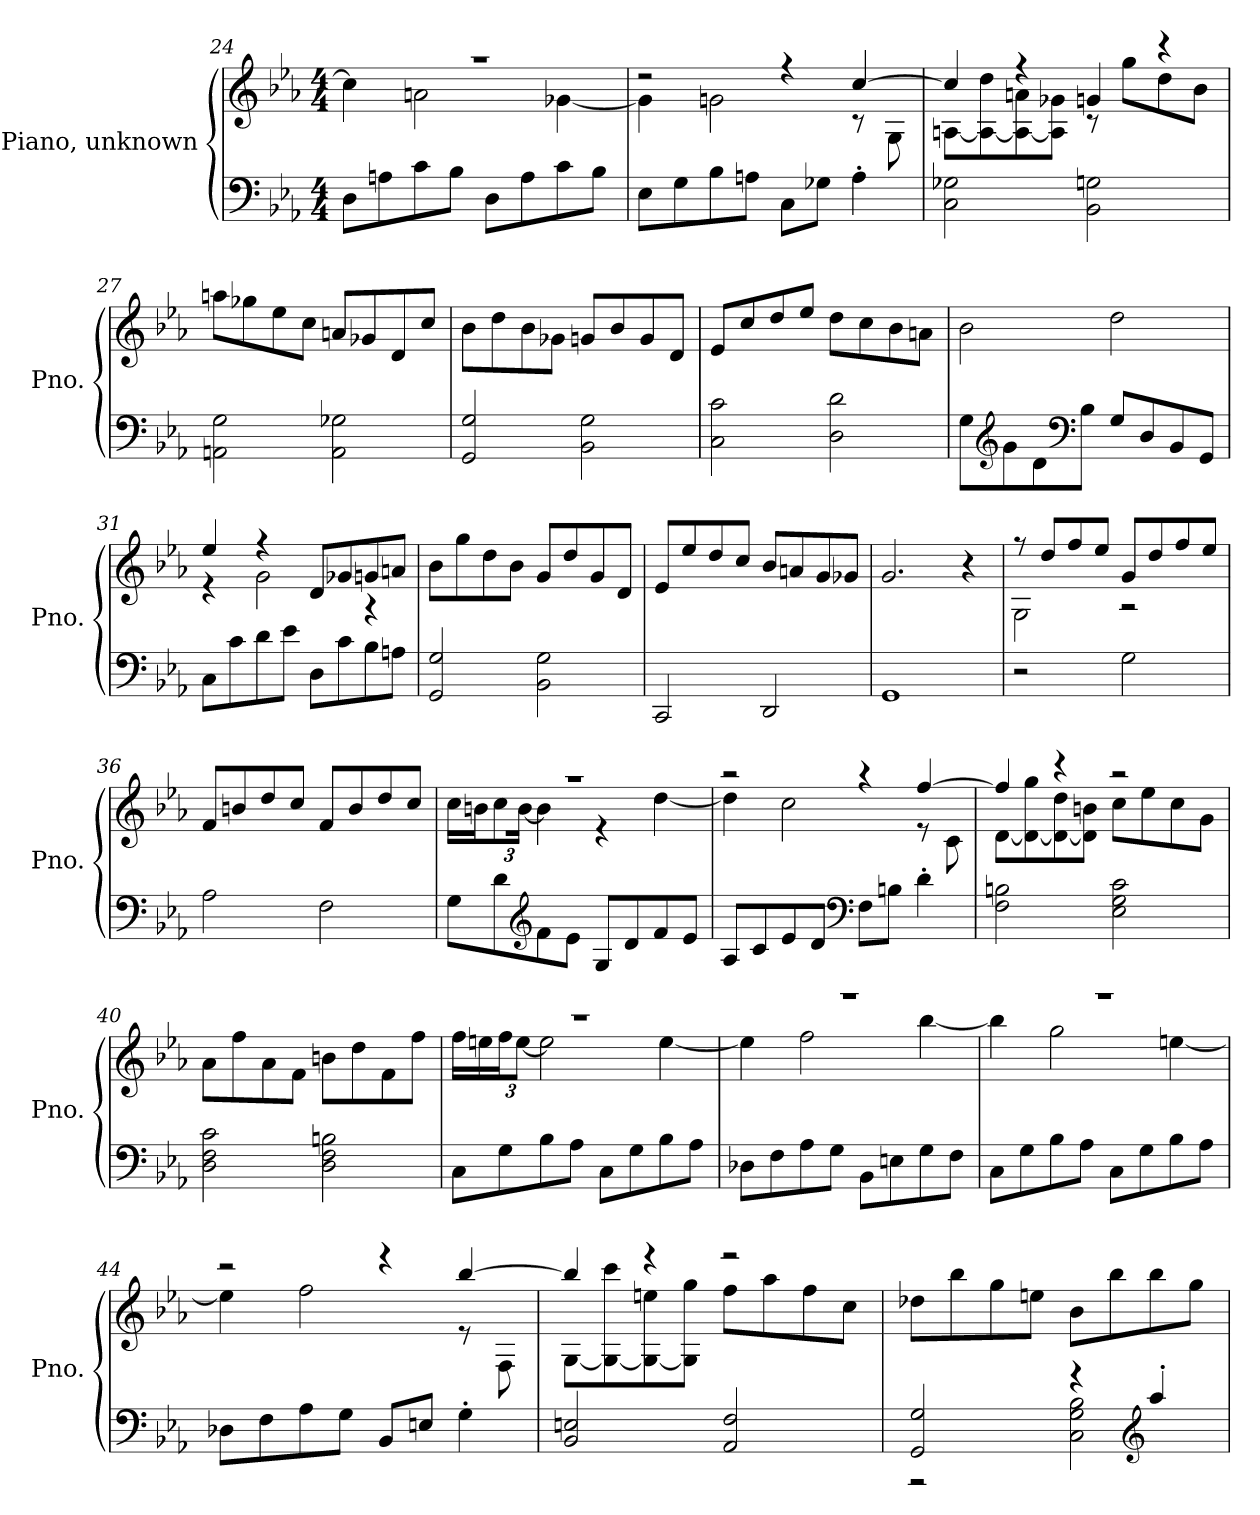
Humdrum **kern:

**kern	**kern
*part1	*part1
*staff2	*staff1
*I"Piano, unknown	*
*I'Pno.	*
*clefF4	*clefG2
*k[b-e-a-]	*k[b-e-a-]
*M4/4	*M4/4
=24	=24
*	*^
8D\L	1r	4cc\]
8An\	.	.
8c\	.	2an\
8B-\J	.	.
8D\L	.	.
8A\	.	.
8c\	.	[4g-X\
8B-\J	.	.
=25	=25	=25
8E-\L	2r	4g-\]
8G\	.	.
8B-\	.	2gn\
8An\J	.	.
8C\L	4r	.
8G-X\J	.	.
4A'\	[4cc/	8r
.	.	8G\
=26	=26	=26
2C\ 2G-X\	4cc/]	[8An\L
.	.	8A\_ 8dd\
.	4r	8A\_ 8an\
.	.	8A\] 8g-X\J
2BB-\ 2Gn\	4gn/	8r
.	.	8gg\L
.	4r	8dd\
.	.	8b-\J
*	*v	*v
!!LO:LB:g=z
=27	=27
2AAn\ 2G\	8aan\L
.	8gg-X\
.	8ee-\
.	8cc\J
2AA\ 2G-X\	8an/L
.	8g-X/
.	8d/
.	8cc/J
=28	=28
2GG/ 2G/	8b-\L
.	8dd\
.	8b-\
.	8g-X\J
2BB-\ 2G\	8gn/L
.	8b-/
.	8g/
.	8d/J
=29	=29
2C\ 2c\	8e-/L
.	8cc/
.	8dd/
.	8ee-/J
2D\ 2d\	8dd\L
.	8cc\
.	8b-\
.	8an\J
=30	=30
8G\L	2b-\
*clefG2	*
8g\	.
8d\	.
*clefF4	*
8B-\J	.
8G/L	2dd\
8D/	.
8BB-/	.
8GG/J	.
!!LO:LB:g=z
=31	=31
*	*^
8C\L	4ee-/	4r
8c\	.	.
8d\	4r	2g\
8e-\J	.	.
8D\L	8d/L	.
8c\	8g-X/	.
8B-\	8gn/	4r
8An\J	8an/J	.
*	*v	*v
=32	=32
2GG/ 2G/	8b-\L
.	8gg\
.	8dd\
.	8b-\J
2BB-\ 2G\	8g/L
.	8dd/
.	8g/
.	8d/J
=33	=33
2CC/	8e-/L
.	8ee-/
.	8dd/
.	8cc/J
2DD/	8b-/L
.	8an/
.	8g/
.	8g-X/J
=34	=34
1GG	2.g/
.	4r
=35	=35
*	*^
2r	8r	2G\
.	8dd/L	.
.	8ff/	.
.	8ee-/J	.
2G\	8g/L	2r
.	8dd/	.
.	8ff/	.
.	8ee-/J	.
*	*v	*v
!!LO:LB:g=z
=36	=36
2A-\	8f/L
.	8bn/
.	8dd/
.	8cc/J
2F\	8f/L
.	8b/
.	8dd/
.	8cc/J
=37	=37
*	*^
8G\L	1r	16cc\LL
.	.	16bn\J
*	*	*Xbrackettup
8d\	.	12cc\
.	.	[24b\Jk
*clefG2	*	*
8f\	.	4b\]
8e-\J	.	.
8G/L	.	4r
8d/	.	.
8f/	.	[4dd\
8e-/J	.	.
=38	=38	=38
8A-/L	2r	4dd\]
8c/	.	.
8e-/	.	2cc\
8d/J	.	.
*clefF4	*	*
8F\L	4r	.
8Bn\J	.	.
4d'\	[4ff/	8r
.	.	8c\
=39	=39	=39
2F\ 2Bn\	4ff/]	[8d\L
.	.	8d\_ 8gg\
.	4r	8d\_ 8dd\
.	.	8d\] 8bn\J
2E-\ 2G\ 2c\	2r	8cc\L
.	.	8ee-\
.	.	8cc\
.	.	8g\J
*	*v	*v
!!LO:LB:g=z
=40	=40
2D\ 2F\ 2c\	8a-\L
.	8ff\
.	8a-\
.	8f\J
2D\ 2F\ 2Bn\	8bn\L
.	8dd\
.	8f\
.	8ff\J
=41	=41
*	*^
8C\L	1r	16ff\LL
.	.	16een\
8G\	.	24ff\J
.	.	[12ee\J
8B-\	.	2ee\]
8A-\J	.	.
8C\L	.	.
8G\	.	.
8B-\	.	[4ee\
8A-\J	.	.
=42	=42	=42
8D-X\L	1r	4ee\]
8F\	.	.
8A-\	.	2ff\
8G\J	.	.
8BB-\L	.	.
8En\	.	.
8G\	.	[4bb-\
8F\J	.	.
=43	=43	=43
8C\L	1r	4bb-\]
8G\	.	.
8B-\	.	2gg\
8A-\J	.	.
8C\L	.	.
8G\	.	.
8B-\	.	[4een\
8A-\J	.	.
!!LO:LB:g=z	!!
=44	=44	=44
8D-X\L	2r	4ee\]
8F\	.	.
8A-\	.	2ff\
8G\J	.	.
8BB-/L	4r	.
8En/J	.	.
4G'\	[4bb-/	8r
.	.	8F\
=45	=45	=45
2BB-/ 2En/	4bb-/]	[8G\L
.	.	8G\_ 8ccc\
.	4r	8G\_ 8een\
.	.	8G\] 8gg\J
2AA-/ 2F/	2r	8ff\L
.	.	8aa-\
.	.	8ff\
.	.	8cc\J
*	*v	*v
=46	=46
*^	*
2GG/ 2G/	2r	8dd-X\L
.	.	8bb-\
.	.	8gg\
.	.	8een\J
4r	2C\ 2G\ 2B-\	8b-\L
.	.	8bb-\
*clefG2	*	*
4aa-'/	.	8bb-\
.	.	8gg\J
*v	*v	*
=	=
*-	*-
